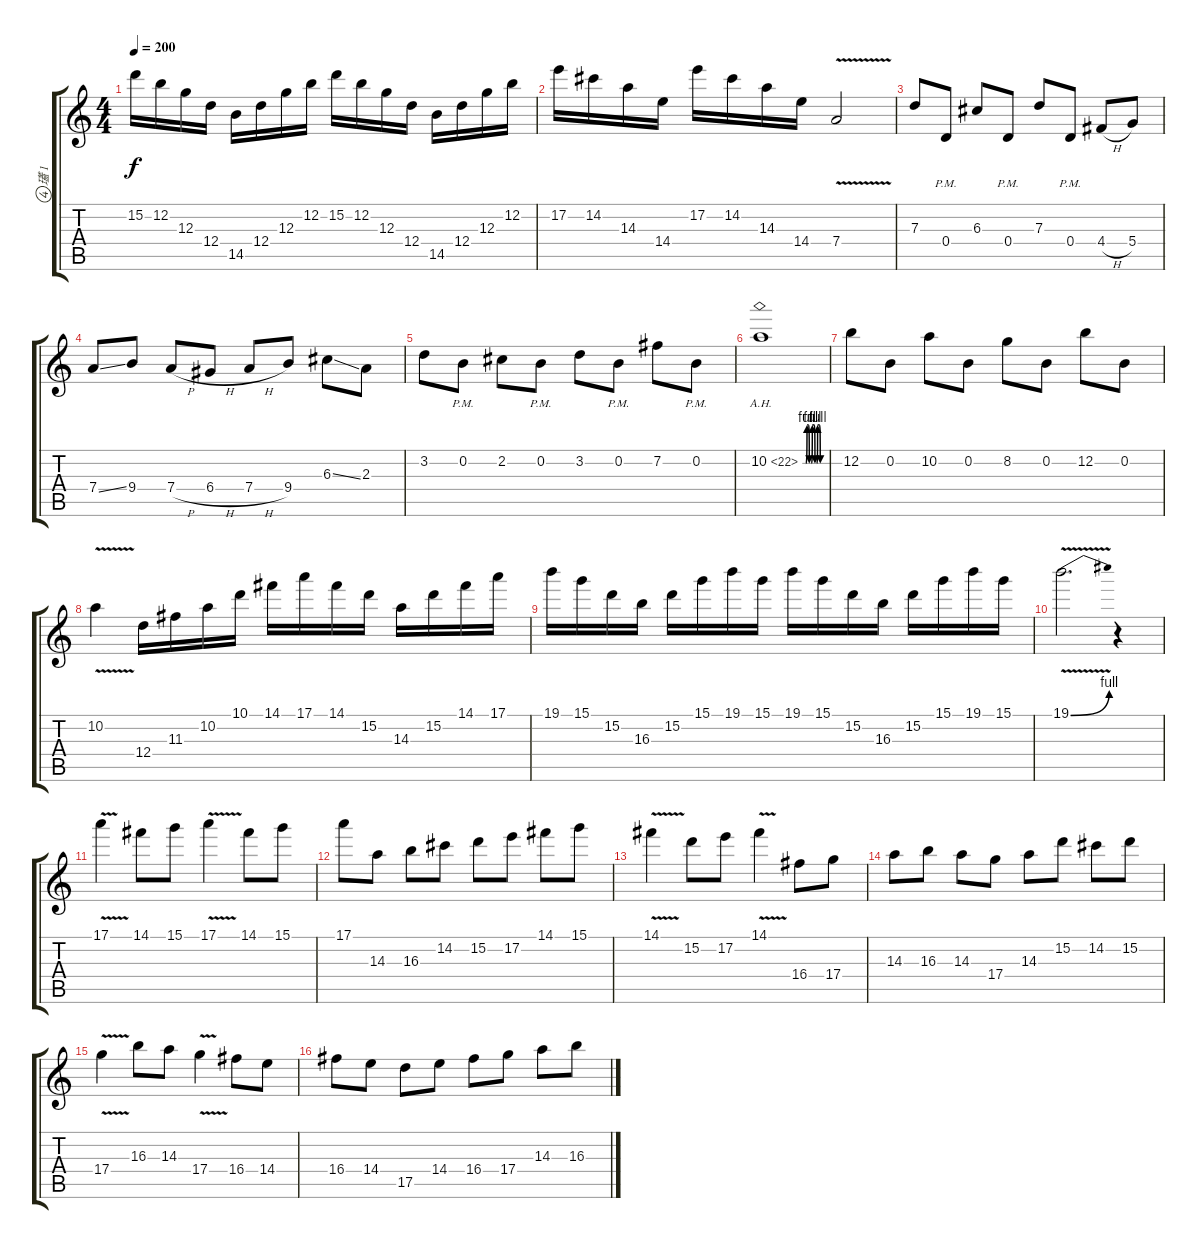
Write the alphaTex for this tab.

\track ("瓂 1" "瓂 1") {instrument distortionguitar}
\staff {score tabs}
\tuning (E4 B3 G3 D3 A2 E2) {hide}
\ts (4 4)
\tempo 200
\clef g2
\ks c
15.2.16{dy f} 12.2.16 12.3.16 12.4.16 14.5.16 12.4.16 12.3.16 12.2.16 15.2.16 12.2.16 12.3.16 12.4.16 14.5.16 12.4.16 12.3.16 12.2.16 |
17.2.16 14.2.16 14.3.16 14.4.16 17.2.16 14.2.16 14.3.16 14.4.16 7.4{v}.2 |
7.3.8 0.4{pm}.8 6.3.8 0.4{pm}.8 7.3.8 0.4{pm}.8 4.4{h}.8 5.4.8 |
7.4{ss}.8 9.4.8 7.4{h}.8 6.4{h}.8 7.4{h}.8 9.4.8 6.3{ss}.8 2.3.8 |
3.2.8 0.2{pm}.8 2.2.8 0.2{pm}.8 3.2.8 0.2{pm}.8 7.2.8 0.2{pm}.8 |
10.2{be (custom 0 0 8 0 11 4 15 4 17 0 23 0 25 4 30 4 32 0 37 0 39 4 44 4 46 0 60 0) ah 12}.1 |
12.2.8 0.2.8 10.2.8 0.2.8 8.2.8 0.2.8 12.2.8 0.2.8 |
10.2{v}.4 12.4.16 11.3.16 10.2.16 10.1.16 14.1.16 17.1.16 14.1.16 15.2.16 14.3.16 15.2.16 14.1.16 17.1.16 |
19.1.16 15.1.16 15.2.16 16.3.16 15.2.16 15.1.16 19.1.16 15.1.16 19.1.16 15.1.16 15.2.16 16.3.16 15.2.16 15.1.16 19.1.16 15.1.16 |
19.1{be (bend 0 0 60 4) v}.2{d} r.4 |
17.1{v}.4 14.1.8 15.1.8 17.1{v}.4 14.1.8 15.1.8 |
17.1.8 14.3.8 16.3.8 14.2.8 15.2.8 17.2.8 14.1.8 15.1.8 |
14.1{v}.4 15.2.8 17.2.8 14.1{v}.4 16.4.8 17.4.8 |
14.3.8 16.3.8 14.3.8 17.4.8 14.3.8 15.2.8 14.2.8 15.2.8 |
17.4{v}.4 16.3.8 14.3.8 17.4{v}.4 16.4.8 14.4.8 |
16.4.8 14.4.8 17.5.8 14.4.8 16.4.8 17.4.8 14.3.8 16.3.8
